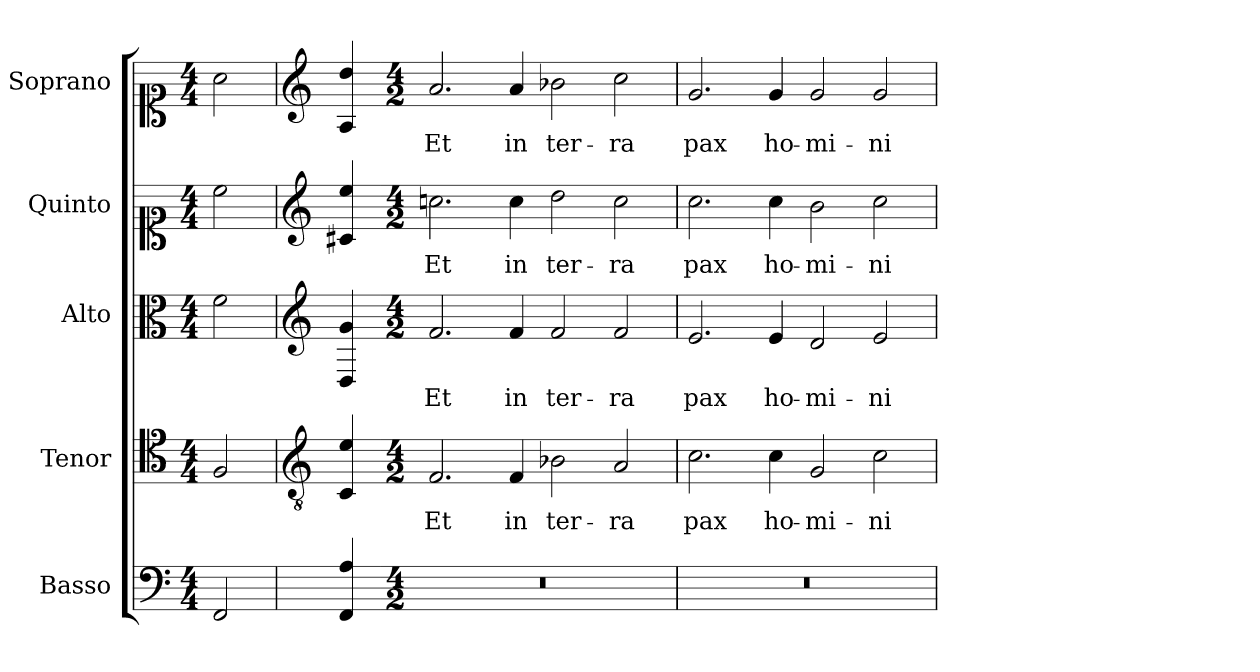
**kern	**kern	**text	**kern	**text	**kern	**text	**kern	**text
*part5	*part4	*part4	*part3	*part3	*part2	*part2	*part1	*part1
*staff5	*staff4	*staff4	*staff3	*staff3	*staff2	*staff2	*staff1	*staff1
*I"Basso	*I"Tenor	*	*I"Alto	*	*I"Quinto	*	*I"Soprano	*
*	*I'T.	*	*I'A.	*	*	*	*I'Sop.	*
!!LO:PB:g=z
*clefF4	*clefC4	*	*clefC3	*	*clefC1	*	*clefC1	*
*	*ITrd7c12	*	*	*	*	*	*	*
*k[]	*k[]	*	*k[]	*	*k[]	*	*k[]	*
*C:	*C:	*	*C:	*	*C:	*	*C:	*
*M4/4	*M4/4	*	*M4/4	*	*M4/4	*	*M4/4	*
=1	=1	=1	=1	=1	=1	=1	=1	=1
!LO:N:head=open	!LO:N:head=open	!	!LO:N:head=open	!	!LO:N:head=open	!	!LO:N:head=open	!
2FFi/	2FFi/	.	2fi\	.	2cci\	.	2ai\	.
=2	=2	=2	=2	=2	=2	=2	=2	=2
*	*clefGv2	*	*clefG2	*	*clefG2	*	*clefG2	*
4FFi/ 4Ai	4CCi/ 4Ei	.	4Di/ 4gi	.	4c#Xi/ 4eei	.	4Ai/ 4ddi	.
=3-	=3-	=3-	=3-	=3-	=3-	=3-	=3-	=3-
*M4/2	*M4/2	*	*M4/2	*	*M4/2	*	*M4/2	*
!LO:N:vis=1	!	!	!	!	!	!	!	!
!	!	!LO:LY:b:color=#000000	!	!	!	!	!	!
!	!	!	!	!LO:LY:b:color=#000000	!	!	!	!
!	!	!	!	!	!	!LO:LY:b:color=#000000	!	!
!	!	!	!	!	!	!	!	!LO:LY:b:color=#000000
0r	2.FFi/	Et	2.fi/	Et	2.ccni\	Et	2.ai/	Et
!	!	!LO:LY:b:color=#000000	!	!	!	!	!	!
!	!	!	!	!LO:LY:b:color=#000000	!	!	!	!
!	!	!	!	!	!	!LO:LY:b:color=#000000	!	!
!	!	!	!	!	!	!	!	!LO:LY:b:color=#000000
.	4FFi/	in	4fi/	in	4cci\	in	4ai/	in
!	!	!LO:LY:b:color=#000000	!	!	!	!	!	!
!	!	!	!	!LO:LY:b:color=#000000	!	!	!	!
!	!	!	!	!	!	!LO:LY:b:color=#000000	!	!
!	!	!	!	!	!	!	!	!LO:LY:b:color=#000000
.	2BB-Xi\	ter-	2fi/	ter-	2ddi\	ter-	2b-Xi\	ter-
!	!	!LO:LY:b:color=#000000	!	!	!	!	!	!
!	!	!	!	!LO:LY:b:color=#000000	!	!	!	!
!	!	!	!	!	!	!LO:LY:b:color=#000000	!	!
!	!	!	!	!	!	!	!	!LO:LY:b:color=#000000
.	2AAi/	-ra	2fi/	-ra	2cci\	-ra	2cci\	-ra
=4	=4	=4	=4	=4	=4	=4	=4	=4
!LO:N:vis=1	!	!	!	!	!	!	!	!
!	!	!LO:LY:b:color=#000000	!	!	!	!	!	!
!	!	!	!	!LO:LY:b:color=#000000	!	!	!	!
!	!	!	!	!	!	!LO:LY:b:color=#000000	!	!
!	!	!	!	!	!	!	!	!LO:LY:b:color=#000000
0r	2.Ci\	pax	2.ei/	pax	2.cci\	pax	2.gi/	pax
!	!	!LO:LY:b:color=#000000	!	!	!	!	!	!
!	!	!	!	!LO:LY:b:color=#000000	!	!	!	!
!	!	!	!	!	!	!LO:LY:b:color=#000000	!	!
!	!	!	!	!	!	!	!	!LO:LY:b:color=#000000
.	4Ci\	ho-	4ei/	ho-	4cci\	ho-	4gi/	ho-
!	!	!LO:LY:b:color=#000000	!	!	!	!	!	!
!	!	!	!	!LO:LY:b:color=#000000	!	!	!	!
!	!	!	!	!	!	!LO:LY:b:color=#000000	!	!
!	!	!	!	!	!	!	!	!LO:LY:b:color=#000000
.	2GGi/	-mi-	2di/	-mi-	2bi\	-mi-	2gi/	-mi-
!	!	!LO:LY:b:color=#000000	!	!	!	!	!	!
!	!	!	!	!LO:LY:b:color=#000000	!	!	!	!
!	!	!	!	!	!	!LO:LY:b:color=#000000	!	!
!	!	!	!	!	!	!	!	!LO:LY:b:color=#000000
.	2Ci\	-ni-	2ei/	-ni-	2cci\	-ni-	2gi/	-ni-
=	=	=	=	=	=	=	=	=
*-	*-	*-	*-	*-	*-	*-	*-	*-
